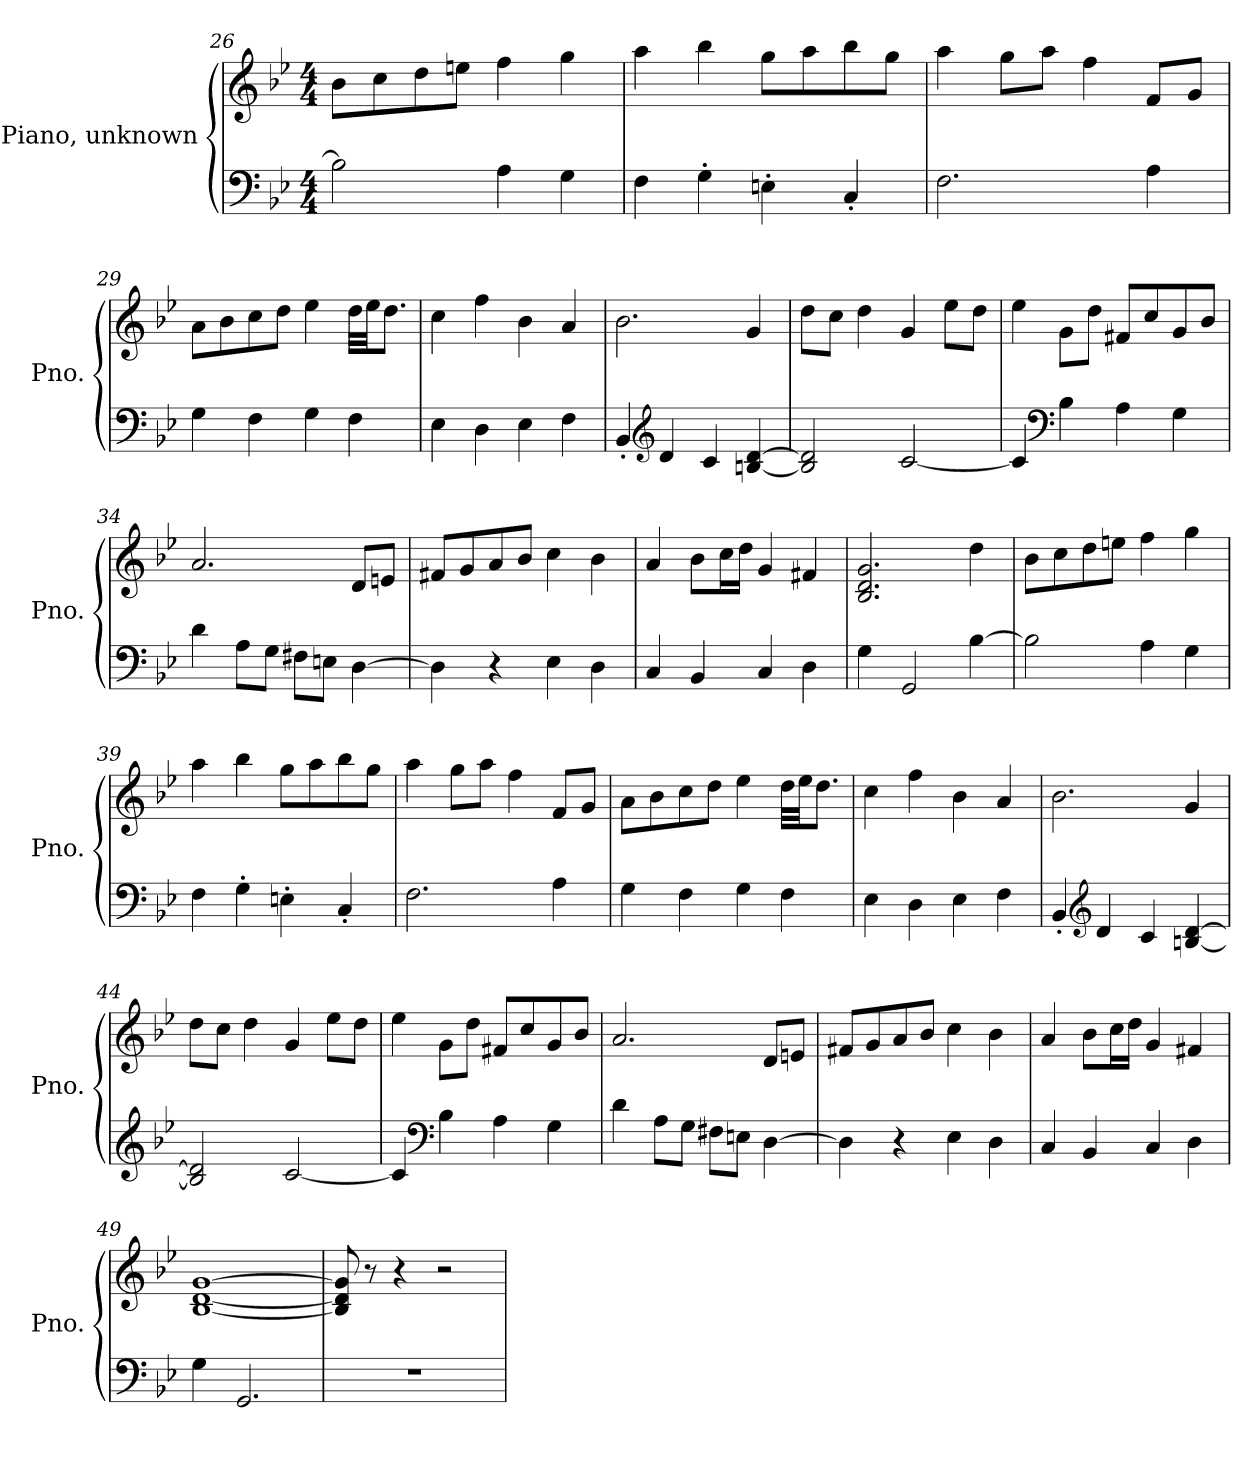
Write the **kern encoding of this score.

**kern	**kern
*part1	*part1
*staff2	*staff1
*I"Piano, unknown	*
*I'Pno.	*
*clefF4	*clefG2
*k[b-e-]	*k[b-e-]
*M4/4	*M4/4
=26	=26
2B-\]	8b-\L
.	8cc\
.	8dd\
.	8een\J
4A\	4ff\
4G\	4gg\
=27	=27
4F\	4aa\
4G'\	4bb-\
4En'\	8gg\L
.	8aa\
4C'/	8bb-\
.	8gg\J
=28	=28
2.F\	4aa\
.	8gg\L
.	8aa\J
.	4ff\
4A\	8f/L
.	8g/J
!!LO:LB:g=z
=29	=29
4G\	8a\L
.	8b-\
4F\	8cc\
.	8dd\J
4G\	4ee-\
4F\	32dd\LLL
.	32ee-\JJ
.	8.dd\J
=30	=30
4E-\	4cc\
4D\	4ff\
4E-\	4b-\
4F\	4a/
=31	=31
4BB-'/	2.b-\
*clefG2	*
4d/	.
4c/	.
[4Bn/ [4d/	4g/
=32	=32
2B/] 2d/]	8dd\L
.	8cc\J
.	4dd\
[2c/	4g/
.	8ee-\L
.	8dd\J
=33	=33
4c/]	4ee-\
*clefF4	*
4B-\	8g\L
.	8dd\J
4A\	8f#X/L
.	8cc/
4G\	8g/
.	8b-/J
!!LO:PB:g=z
=34	=34
4d\	2.a/
8A\L	.
8G\J	.
8F#X\L	.
8En\J	.
[4D\	8d/L
.	8en/J
=35	=35
4D\]	8f#X/L
.	8g/
4r	8a/
.	8b-/J
4E-\	4cc\
4D\	4b-\
=36	=36
4C/	4a/
4BB-/	8b-\L
.	16cc\L
.	16dd\JJ
4C/	4g/
4D\	4f#X/
=37	=37
4G\	2.B-/ 2.d/ 2.g/
2GG/	.
[4B-\	4dd\
=38	=38
2B-\]	8b-\L
.	8cc\
.	8dd\
.	8een\J
4A\	4ff\
4G\	4gg\
=39	=39
4F\	4aa\
4G'\	4bb-\
4En'\	8gg\L
.	8aa\
4C'/	8bb-\
.	8gg\J
!!LO:LB:g=z
=40	=40
2.F\	4aa\
.	8gg\L
.	8aa\J
.	4ff\
4A\	8f/L
.	8g/J
=41	=41
4G\	8a\L
.	8b-\
4F\	8cc\
.	8dd\J
4G\	4ee-\
4F\	32dd\LLL
.	32ee-\JJ
.	8.dd\J
=42	=42
4E-\	4cc\
4D\	4ff\
4E-\	4b-\
4F\	4a/
=43	=43
4BB-'/	2.b-\
*clefG2	*
4d/	.
4c/	.
[4Bn/ [4d/	4g/
=44	=44
2B/] 2d/]	8dd\L
.	8cc\J
.	4dd\
[2c/	4g/
.	8ee-\L
.	8dd\J
=45	=45
4c/]	4ee-\
*clefF4	*
4B-\	8g\L
.	8dd\J
4A\	8f#X/L
.	8cc/
4G\	8g/
.	8b-/J
!!LO:LB:g=z
=46	=46
4d\	2.a/
8A\L	.
8G\J	.
8F#X\L	.
8En\J	.
[4D\	8d/L
.	8en/J
=47	=47
4D\]	8f#X/L
.	8g/
4r	8a/
.	8b-/J
4E-\	4cc\
4D\	4b-\
=48	=48
4C/	4a/
4BB-/	8b-\L
.	16cc\L
.	16dd\JJ
4C/	4g/
4D\	4f#X/
=49	=49
4G\	[1B- [1d [1g
2.GG/	.
=50	=50
1r	8B-/] 8d/] 8g/]
.	8r
.	4r
.	2r
=	=
*-	*-
